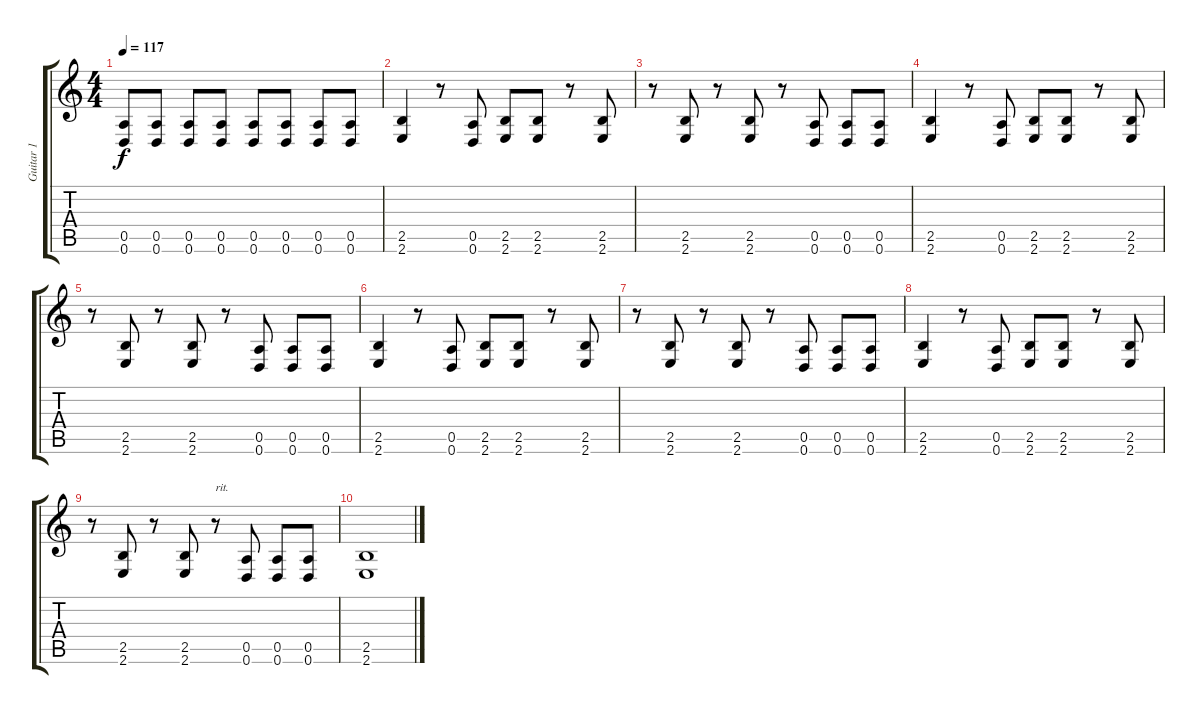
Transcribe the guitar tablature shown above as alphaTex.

\track ("Guitar 1" "Guitar 1") {instrument overdrivenguitar}
\staff {score tabs}
\tuning (E4 B3 G3 D3 A2 D2) {hide}
\ts (4 4)
\tempo 117
\clef g2
\ks c
(0.5 0.6).8{dy f} (0.5 0.6).8 (0.5 0.6).8 (0.5 0.6).8 (0.5 0.6).8 (0.5 0.6).8 (0.5 0.6).8 (0.5 0.6).8 |
(2.5 2.6).4 r.8 (0.5 0.6).8 (2.5 2.6).8 (2.5 2.6).8 r.8 (2.5 2.6).8 |
r.8 (2.5 2.6).8 r.8 (2.5 2.6).8 r.8 (0.5 0.6).8 (0.5 0.6).8 (0.5 0.6).8 |
(2.5 2.6).4 r.8 (0.5 0.6).8 (2.5 2.6).8 (2.5 2.6).8 r.8 (2.5 2.6).8 |
r.8 (2.5 2.6).8 r.8 (2.5 2.6).8 r.8 (0.5 0.6).8 (0.5 0.6).8 (0.5 0.6).8 |
(2.5 2.6).4 r.8 (0.5 0.6).8 (2.5 2.6).8 (2.5 2.6).8 r.8 (2.5 2.6).8 |
r.8 (2.5 2.6).8 r.8 (2.5 2.6).8 r.8 (0.5 0.6).8 (0.5 0.6).8 (0.5 0.6).8 |
(2.5 2.6).4 r.8 (0.5 0.6).8 (2.5 2.6).8 (2.5 2.6).8 r.8 (2.5 2.6).8 |
r.8 (2.5 2.6).8 r.8 (2.5 2.6).8 r.8{txt "rit."} (0.5 0.6).8 (0.5 0.6).8 (0.5 0.6).8 |
(2.5 2.6).1
